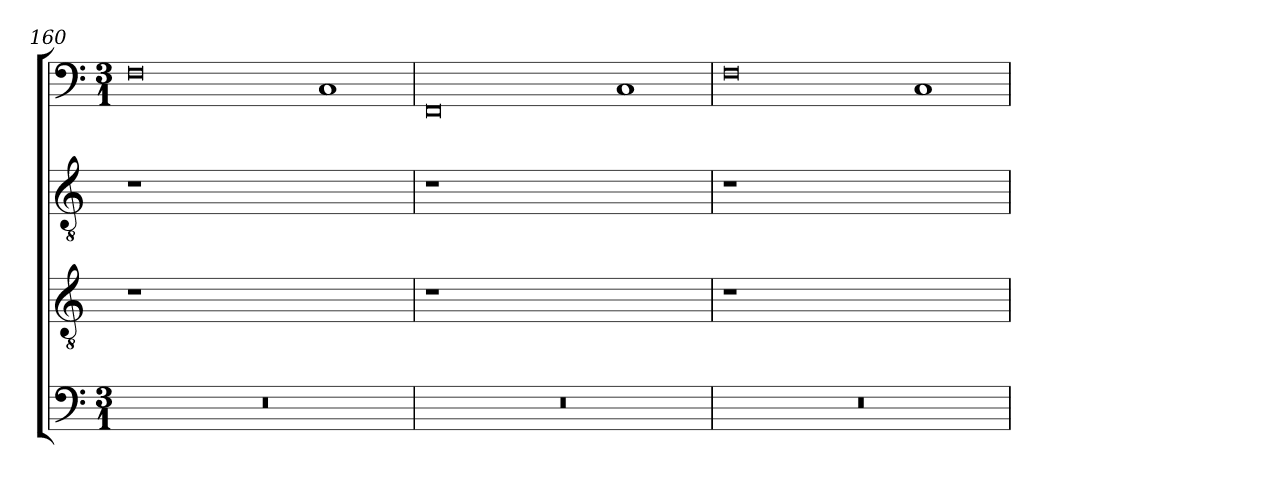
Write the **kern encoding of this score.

**kern	**kern	**kern	**kern
*part4	*part3	*part2	*part1
*staff4	*staff3	*staff2	*staff1
*clefF4	*clefGv2	*clefGv2	*clefF4
*k[]	*k[]	*k[]	*k[]
*C:	*C:	*C:	*C:
*M3/1	*	*	*M3/1
=160	=160	=160	=160
0.r	1r	1r	0F
.	0ryy	0ryy	.
.	.	.	1C
=161	=161	=161	=161
0.r	1r	1r	0FF
.	0ryy	0ryy	.
.	.	.	1C
!!LO:LB:g=z
=162	=162	=162	=162
0.r	1r	1r	0F
.	0ryy	0ryy	.
.	.	.	1C
=	=	=	=
*-	*-	*-	*-
